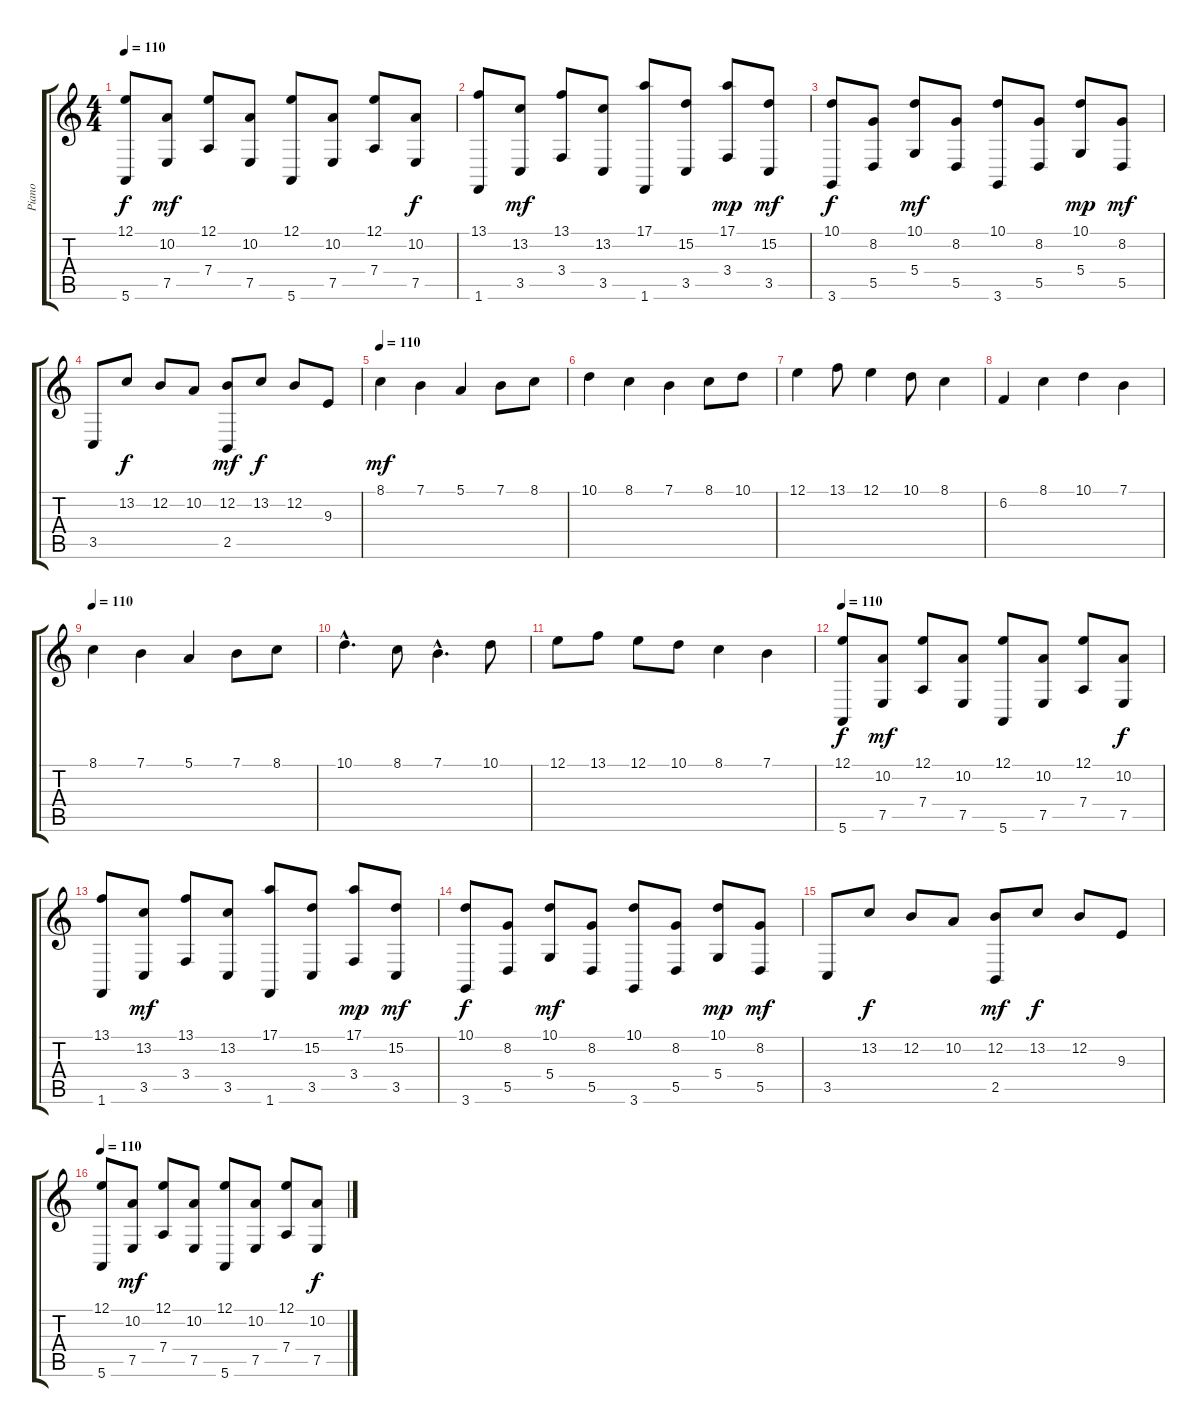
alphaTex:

\track ("Piano" "Piano") {instrument acousticgrandpiano}
\staff {score tabs}
\tuning (E4 B3 G3 D3 A2 E2) {hide}
\ts (4 4)
\tempo 110
\clef g2
\ks c
(12.1 5.6).8{dy f} (10.2 7.5).8{dy mf} (12.1 7.4).8 (10.2 7.5).8 (12.1 5.6).8 (10.2 7.5).8 (12.1 7.4).8 (10.2 7.5).8{dy f} |
(13.1 1.6).8 (13.2 3.5).8{dy mf} (13.1 3.4).8 (13.2 3.5).8 (17.1 1.6).8 (15.2 3.5).8 (17.1 3.4).8{dy mp} (15.2 3.5).8{dy mf} |
(10.1 3.6).8{dy f} (8.2 5.5).8 (10.1 5.4).8{dy mf} (8.2 5.5).8 (10.1 3.6).8 (8.2 5.5).8 (10.1 5.4).8{dy mp} (8.2 5.5).8{dy mf} |
3.5.8 13.2.8{dy f} 12.2.8 10.2.8 (12.2 2.5).8{dy mf} 13.2.8{dy f} 12.2.8 9.3.8 |
\tempo 110
8.1.4{dy mf} 7.1.4 5.1.4 7.1.8 8.1.8 |
10.1.4 8.1.4 7.1.4 8.1.8 10.1.8 |
12.1.4 13.1.8 12.1.4 10.1.8 8.1.4 |
6.2.4 8.1.4 10.1.4 7.1.4 |
\tempo 110
8.1.4 7.1.4 5.1.4 7.1.8 8.1.8 |
10.1{hac}.4{d} 8.1.8 7.1{hac}.4{d} 10.1.8 |
12.1.8 13.1.8 12.1.8 10.1.8 8.1.4 7.1.4 |
\tempo 110
(12.1 5.6).8{dy f} (10.2 7.5).8{dy mf} (12.1 7.4).8 (10.2 7.5).8 (12.1 5.6).8 (10.2 7.5).8 (12.1 7.4).8 (10.2 7.5).8{dy f} |
(13.1 1.6).8 (13.2 3.5).8{dy mf} (13.1 3.4).8 (13.2 3.5).8 (17.1 1.6).8 (15.2 3.5).8 (17.1 3.4).8{dy mp} (15.2 3.5).8{dy mf} |
(10.1 3.6).8{dy f} (8.2 5.5).8 (10.1 5.4).8{dy mf} (8.2 5.5).8 (10.1 3.6).8 (8.2 5.5).8 (10.1 5.4).8{dy mp} (8.2 5.5).8{dy mf} |
3.5.8 13.2.8{dy f} 12.2.8 10.2.8 (12.2 2.5).8{dy mf} 13.2.8{dy f} 12.2.8 9.3.8 |
\tempo 110
(12.1 5.6).8 (10.2 7.5).8{dy mf} (12.1 7.4).8 (10.2 7.5).8 (12.1 5.6).8 (10.2 7.5).8 (12.1 7.4).8 (10.2 7.5).8{dy f}
